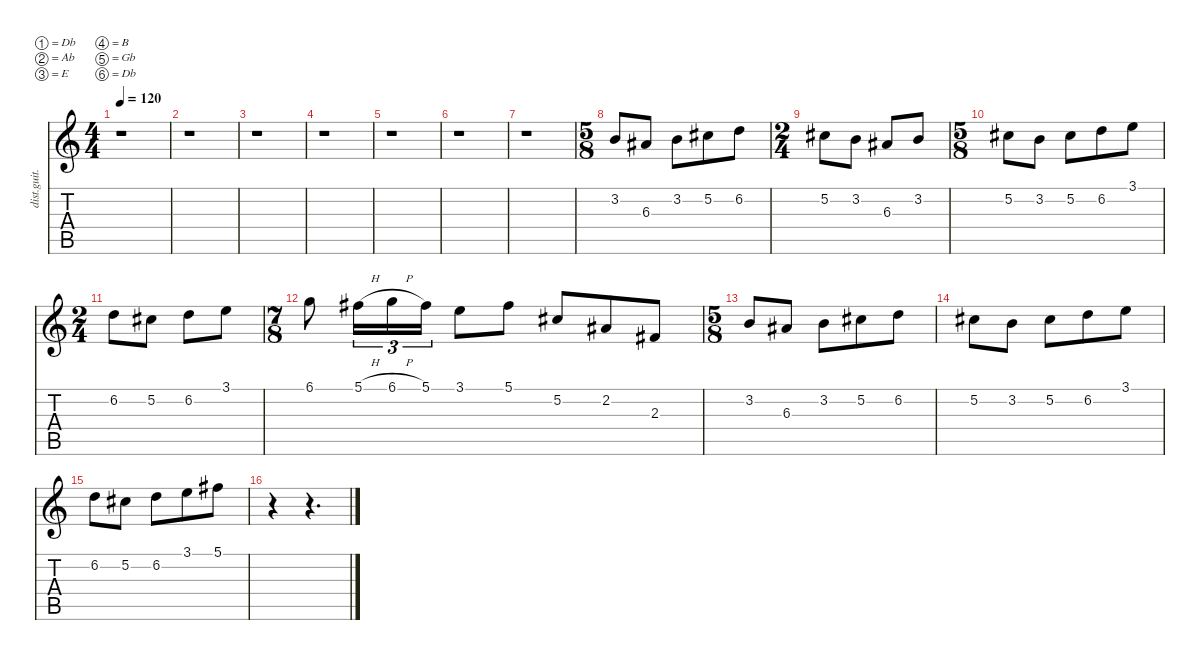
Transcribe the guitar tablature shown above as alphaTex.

\defaultSystemsLayout 4
\hideDynamics
\bracketExtendMode nobrackets
\otherSystemsTrackNameOrientation horizontal
\track ("P. Waggoner Lead Gtr." "dist.guit.") {instrument distortionguitar}
\staff {score tabs}
\tuning (Db4 Ab3 E3 B2 Gb2 Db2)
\ts (4 4)
\tempo 120
\clef g2
\ks c
r.1{dy f beam Down} |
r.1{beam Down} |
r.1{beam Down} |
r.1{beam Down} |
r.1{beam Down} |
r.1{beam Down} |
r.1{beam Down} |
\ts (5 8)
\beaming (8 2 3)
3.2.8{beam Up} 6.3{acc #}.8{beam Up} 3.2.8{beam Down} 5.2{acc #}.8{beam Down} 6.2.8{beam Down} |
\ts (2 4)
\beaming (8 2 2)
5.2{acc #}.8{beam Down} 3.2.8{beam Down} 6.3{acc #}.8{beam Up} 3.2.8{beam Up} |
\ts (5 8)
\beaming (8 2 3)
5.2{acc #}.8{beam Down} 3.2.8{beam Down} 5.2{acc #}.8{beam Down} 6.2.8{beam Down} 3.1.8{beam Down} |
\ts (2 4)
\beaming (8 2 2)
6.2.8{beam Down} 5.2{acc #}.8{beam Down} 6.2.8{beam Down} 3.1.8{beam Down} |
\ts (7 8)
\beaming (8 2 2 3)
6.1.8{beam Down} 5.1{h acc #}.16{tu (3 2) beam Down} 6.1{h}.16{tu (3 2) beam Down} 5.1{acc #}.16{tu (3 2) beam Down} 3.1.8{beam Down} 5.1{acc #}.8{beam Down} 5.2{acc #}.8{beam Up} 2.2{acc #}.8{beam Up} 2.3{acc #}.8{beam Up} |
\ts (5 8)
\beaming (8 2 3)
3.2.8{beam Up} 6.3{acc #}.8{beam Up} 3.2.8{beam Down} 5.2{acc #}.8{beam Down} 6.2.8{beam Down} |
5.2{acc #}.8{beam Down} 3.2.8{beam Down} 5.2{acc #}.8{beam Down} 6.2.8{beam Down} 3.1.8{beam Down} |
6.2.8{beam Down} 5.2{acc #}.8{beam Down} 6.2.8{beam Down} 3.1.8{beam Down} 5.1{acc #}.8{beam Down} |
r.4{beam Down} r.4{d beam Down}
